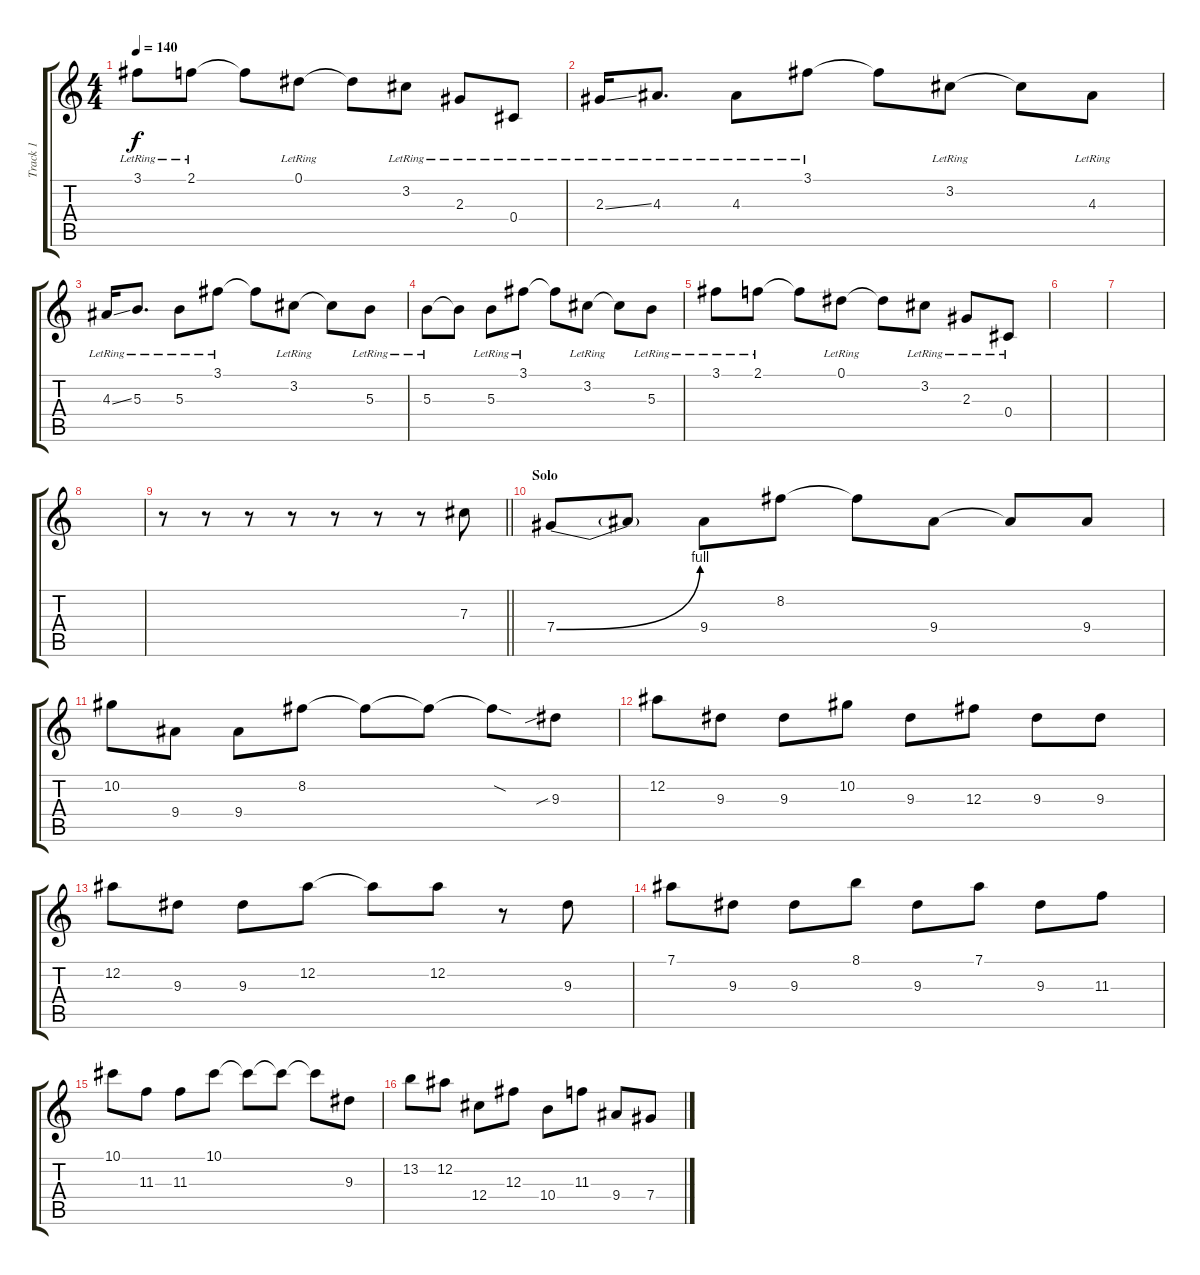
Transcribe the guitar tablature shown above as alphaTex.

\track ("Track 1" "Track 1") {instrument acousticguitarsteel}
\staff {score tabs}
\tuning (Eb4 Bb3 Gb3 Db3 Ab2 Eb2) {hide}
\ts (4 4)
\tempo 140
\clef g2
\ks c
3.1{lr}.8{dy f} 2.1{lr}.8 2.1{t}.8 0.1{lr}.8 0.1{t}.8 3.2{lr}.8 2.3{lr}.8 0.4{lr}.8 |
2.3{ss lr}.16 4.3{lr}.8{d} 4.3{lr}.8 3.1{lr}.8 3.1{t}.8 3.2{lr}.8 3.2{t}.8 4.3{lr}.8 |
4.3{ss lr}.16 5.3{lr}.8{d} 5.3{lr}.8 3.1{lr}.8 3.1{t}.8 3.2{lr}.8 3.2{t}.8 5.3{lr}.8 |
5.3{lr}.8 5.3{t}.8 5.3{lr}.8 3.1{lr}.8 3.1{t}.8 3.2{lr}.8 3.2{t}.8 5.3{lr}.8 |
3.1{lr}.8 2.1{lr}.8 2.1{t}.8 0.1{lr}.8 0.1{t}.8 3.2{lr}.8 2.3{lr}.8 0.4{lr}.8 |
|
|
|
\barLineRight lightlight
r.8{instrument distortionguitar} r.8 r.8 r.8 r.8 r.8 r.8 7.3.8 |
\section ("" "Solo")
7.4{be (bend 0 0 60 4)}.8 7.4{t}.8 9.4.8 8.2.8 8.2{t}.8 9.4.8 9.4{t}.8 9.4.8 |
10.2.8 9.4.8 9.4.8 8.2.8 8.2{t}.8 8.2{t}.8 8.2{sod t}.8 9.3{sib}.8 |
12.2.8 9.3.8 9.3.8 10.2.8 9.3.8 12.3.8 9.3.8 9.3.8 |
12.2.8 9.3.8 9.3.8 12.2.8 12.2{t}.8 12.2.8 r.8 9.3.8 |
7.1.8 9.3.8 9.3.8 8.1.8 9.3.8 7.1.8 9.3.8 11.3.8 |
10.1.8 11.3.8 11.3.8 10.1.8 10.1{t}.8 10.1{t}.8 10.1{t}.8 9.3.8 |
13.2.8 12.2.8 12.4.8 12.3.8 10.4.8 11.3.8 9.4.8 7.4.8
